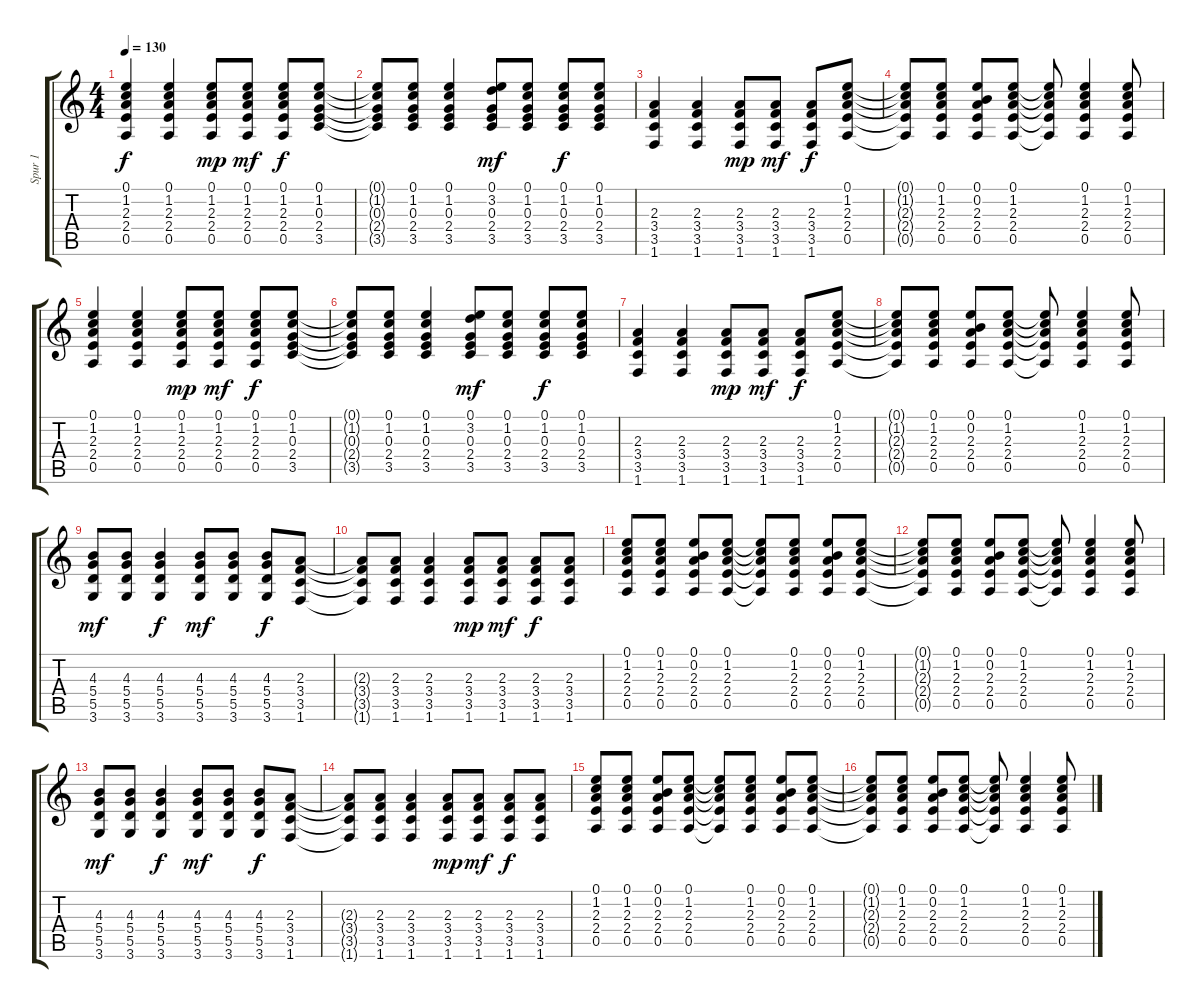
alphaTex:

\track ("Spur 1" "Spur 1") {instrument acousticguitarsteel}
\staff {score tabs}
\tuning (E4 B3 G3 D3 A2 E2) {hide}
\ts (4 4)
\tempo 130
\clef g2
\ks c
(0.1 1.2 2.3 2.4 0.5).4{dy f} (0.1 1.2 2.3 2.4 0.5).4 (0.1 1.2 2.3 2.4 0.5).8{dy mp} (0.1 1.2 2.3 2.4 0.5).8{dy mf} (0.1 1.2 2.3 2.4 0.5).8{dy f} (0.1 1.2 0.3 2.4 3.5).8 |
(0.1{t} 1.2{t} 0.3{t} 2.4{t} 3.5{t}).8 (0.1 1.2 0.3 2.4 3.5).8 (0.1 1.2 0.3 2.4 3.5).4 (0.1 3.2 0.3 2.4 3.5).8{dy mf} (0.1 1.2 0.3 2.4 3.5).8 (0.1 1.2 0.3 2.4 3.5).8{dy f} (0.1 1.2 0.3 2.4 3.5).8 |
(2.3 3.4 3.5 1.6).4 (2.3 3.4 3.5 1.6).4 (2.3 3.4 3.5 1.6).8{dy mp} (2.3 3.4 3.5 1.6).8{dy mf} (2.3 3.4 3.5 1.6).8{dy f} (0.1 1.2 2.3 2.4 0.5).8 |
(0.1{t} 1.2{t} 2.3{t} 2.4{t} 0.5{t}).8 (0.1 1.2 2.3 2.4 0.5).8 (0.1 0.2 2.3 2.4 0.5).8 (0.1 1.2 2.3 2.4 0.5).8 (0.1{t} 1.2{t} 2.3{t} 2.4{t} 0.5{t}).8 (0.1 1.2 2.3 2.4 0.5).4 (0.1 1.2 2.3 2.4 0.5).8 |
(0.1 1.2 2.3 2.4 0.5).4 (0.1 1.2 2.3 2.4 0.5).4 (0.1 1.2 2.3 2.4 0.5).8{dy mp} (0.1 1.2 2.3 2.4 0.5).8{dy mf} (0.1 1.2 2.3 2.4 0.5).8{dy f} (0.1 1.2 0.3 2.4 3.5).8 |
(0.1{t} 1.2{t} 0.3{t} 2.4{t} 3.5{t}).8 (0.1 1.2 0.3 2.4 3.5).8 (0.1 1.2 0.3 2.4 3.5).4 (0.1 3.2 0.3 2.4 3.5).8{dy mf} (0.1 1.2 0.3 2.4 3.5).8 (0.1 1.2 0.3 2.4 3.5).8{dy f} (0.1 1.2 0.3 2.4 3.5).8 |
(2.3 3.4 3.5 1.6).4 (2.3 3.4 3.5 1.6).4 (2.3 3.4 3.5 1.6).8{dy mp} (2.3 3.4 3.5 1.6).8{dy mf} (2.3 3.4 3.5 1.6).8{dy f} (0.1 1.2 2.3 2.4 0.5).8 |
(0.1{t} 1.2{t} 2.3{t} 2.4{t} 0.5{t}).8 (0.1 1.2 2.3 2.4 0.5).8 (0.1 0.2 2.3 2.4 0.5).8 (0.1 1.2 2.3 2.4 0.5).8 (0.1{t} 1.2{t} 2.3{t} 2.4{t} 0.5{t}).8 (0.1 1.2 2.3 2.4 0.5).4 (0.1 1.2 2.3 2.4 0.5).8 |
(4.3 5.4 5.5 3.6).8{dy mf} (4.3 5.4 5.5 3.6).8 (4.3 5.4 5.5 3.6).4{dy f} (4.3 5.4 5.5 3.6).8{dy mf} (4.3 5.4 5.5 3.6).8 (4.3 5.4 5.5 3.6).8{dy f} (2.3 3.4 3.5 1.6).8 |
(2.3{t} 3.4{t} 3.5{t} 1.6{t}).8 (2.3 3.4 3.5 1.6).8 (2.3 3.4 3.5 1.6).4 (2.3 3.4 3.5 1.6).8{dy mp} (2.3 3.4 3.5 1.6).8{dy mf} (2.3 3.4 3.5 1.6).8{dy f} (2.3 3.4 3.5 1.6).8 |
(0.1 1.2 2.3 2.4 0.5).8 (0.1 1.2 2.3 2.4 0.5).8 (0.1 0.2 2.3 2.4 0.5).8 (0.1 1.2 2.3 2.4 0.5).8 (0.1{t} 1.2{t} 2.3{t} 2.4{t} 0.5{t}).8 (0.1 1.2 2.3 2.4 0.5).8 (0.1 0.2 2.3 2.4 0.5).8 (0.1 1.2 2.3 2.4 0.5).8 |
(0.1{t} 1.2{t} 2.3{t} 2.4{t} 0.5{t}).8 (0.1 1.2 2.3 2.4 0.5).8 (0.1 0.2 2.3 2.4 0.5).8 (0.1 1.2 2.3 2.4 0.5).8 (0.1{t} 1.2{t} 2.3{t} 2.4{t} 0.5{t}).8 (0.1 1.2 2.3 2.4 0.5).4 (0.1 1.2 2.3 2.4 0.5).8 |
(4.3 5.4 5.5 3.6).8{dy mf} (4.3 5.4 5.5 3.6).8 (4.3 5.4 5.5 3.6).4{dy f} (4.3 5.4 5.5 3.6).8{dy mf} (4.3 5.4 5.5 3.6).8 (4.3 5.4 5.5 3.6).8{dy f} (2.3 3.4 3.5 1.6).8 |
(2.3{t} 3.4{t} 3.5{t} 1.6{t}).8 (2.3 3.4 3.5 1.6).8 (2.3 3.4 3.5 1.6).4 (2.3 3.4 3.5 1.6).8{dy mp} (2.3 3.4 3.5 1.6).8{dy mf} (2.3 3.4 3.5 1.6).8{dy f} (2.3 3.4 3.5 1.6).8 |
(0.1 1.2 2.3 2.4 0.5).8 (0.1 1.2 2.3 2.4 0.5).8 (0.1 0.2 2.3 2.4 0.5).8 (0.1 1.2 2.3 2.4 0.5).8 (0.1{t} 1.2{t} 2.3{t} 2.4{t} 0.5{t}).8 (0.1 1.2 2.3 2.4 0.5).8 (0.1 0.2 2.3 2.4 0.5).8 (0.1 1.2 2.3 2.4 0.5).8 |
(0.1{t} 1.2{t} 2.3{t} 2.4{t} 0.5{t}).8 (0.1 1.2 2.3 2.4 0.5).8 (0.1 0.2 2.3 2.4 0.5).8 (0.1 1.2 2.3 2.4 0.5).8 (0.1{t} 1.2{t} 2.3{t} 2.4{t} 0.5{t}).8 (0.1 1.2 2.3 2.4 0.5).4 (0.1 1.2 2.3 2.4 0.5).8
